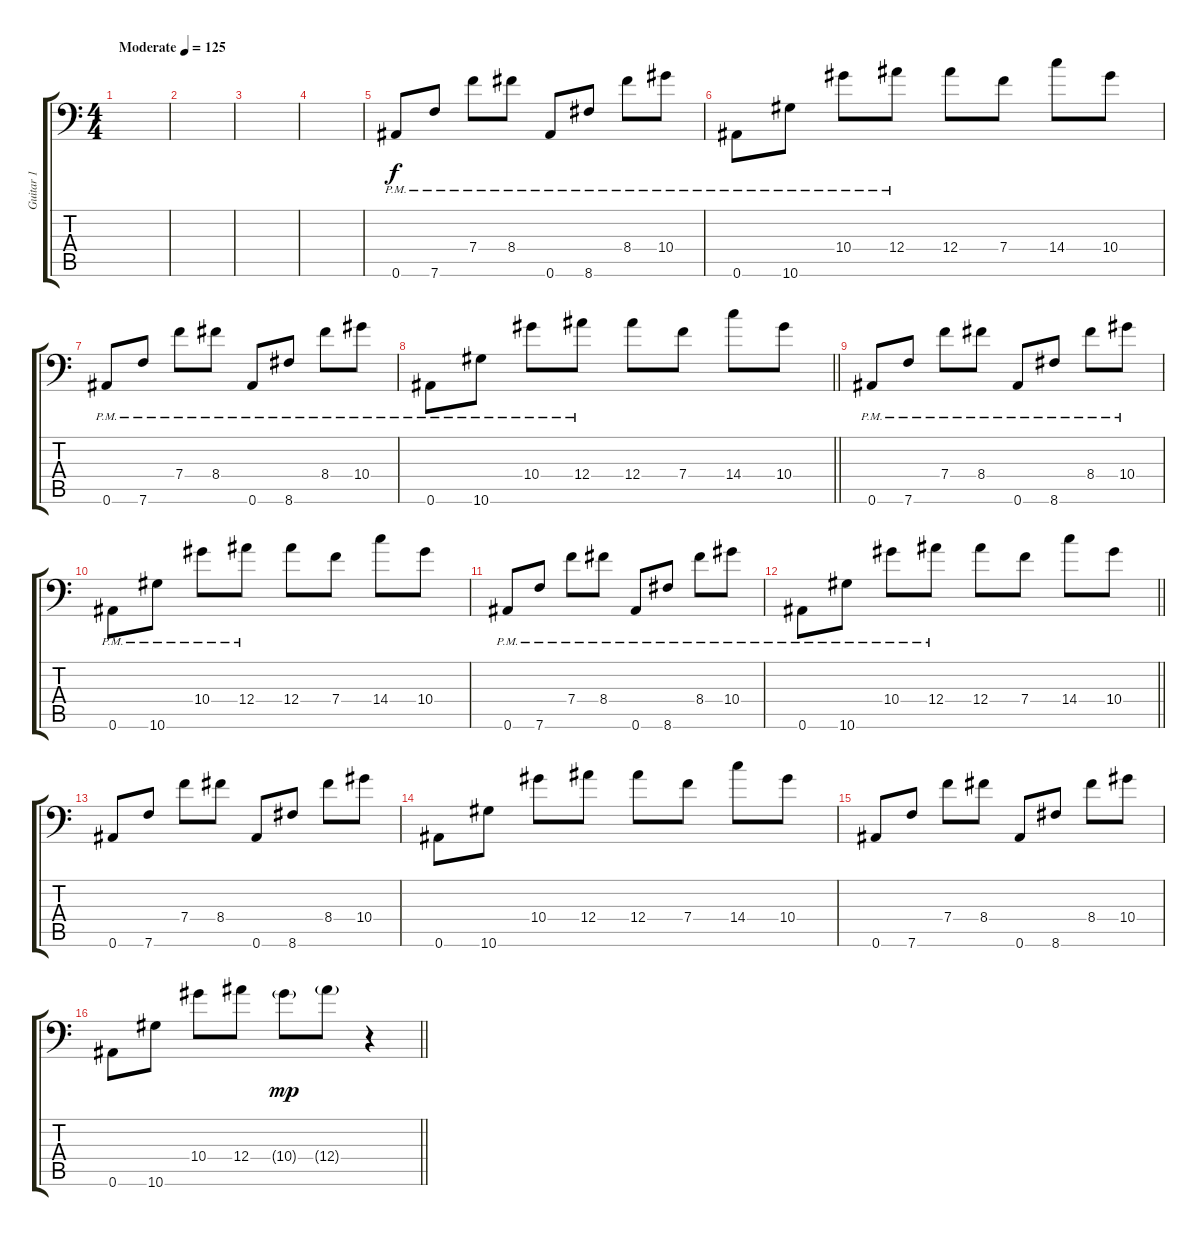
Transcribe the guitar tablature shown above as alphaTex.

\track ("Guitar 1" "Guitar 1") {instrument distortionguitar}
\staff {score tabs}
\tuning (C4 G3 Eb3 Bb2 F2 Bb1) {hide}
\ts (4 4)
\tempo (125 "Moderate")
\clef f4
\ks c
|
|
|
|
0.6{pm}.8 7.6{pm}.8 7.4{pm}.8 8.4{pm}.8 0.6{pm}.8 8.6{pm}.8 8.4{pm}.8 10.4{pm}.8 |
0.6{pm}.8 10.6{pm}.8 10.4{pm}.8 12.4{pm}.8 12.4.8 7.4.8 14.4.8 10.4.8 |
0.6{pm}.8 7.6{pm}.8 7.4{pm}.8 8.4{pm}.8 0.6{pm}.8 8.6{pm}.8 8.4{pm}.8 10.4{pm}.8 |
\barLineRight lightlight
0.6{pm}.8 10.6{pm}.8 10.4{pm}.8 12.4{pm}.8 12.4.8 7.4.8 14.4.8 10.4.8 |
\section ("" "")
0.6{pm}.8 7.6{pm}.8 7.4{pm}.8 8.4{pm}.8 0.6{pm}.8 8.6{pm}.8 8.4{pm}.8 10.4{pm}.8 |
0.6{pm}.8 10.6{pm}.8 10.4{pm}.8 12.4{pm}.8 12.4.8 7.4.8 14.4.8 10.4.8 |
0.6{pm}.8 7.6{pm}.8 7.4{pm}.8 8.4{pm}.8 0.6{pm}.8 8.6{pm}.8 8.4{pm}.8 10.4{pm}.8 |
\barLineRight lightlight
0.6{pm}.8 10.6{pm}.8 10.4{pm}.8 12.4{pm}.8 12.4.8 7.4.8 14.4.8 10.4.8 |
\section ("" "")
0.6.8 7.6.8 7.4.8 8.4.8 0.6.8 8.6.8 8.4.8 10.4.8 |
0.6.8 10.6.8 10.4.8 12.4.8 12.4.8 7.4.8 14.4.8 10.4.8 |
0.6.8 7.6.8 7.4.8 8.4.8 0.6.8 8.6.8 8.4.8 10.4.8 |
\barLineRight lightlight
0.6.8 10.6.8 10.4.8 12.4.8 10.4{g}.8{dy mp} 12.4{g}.8 r.4
